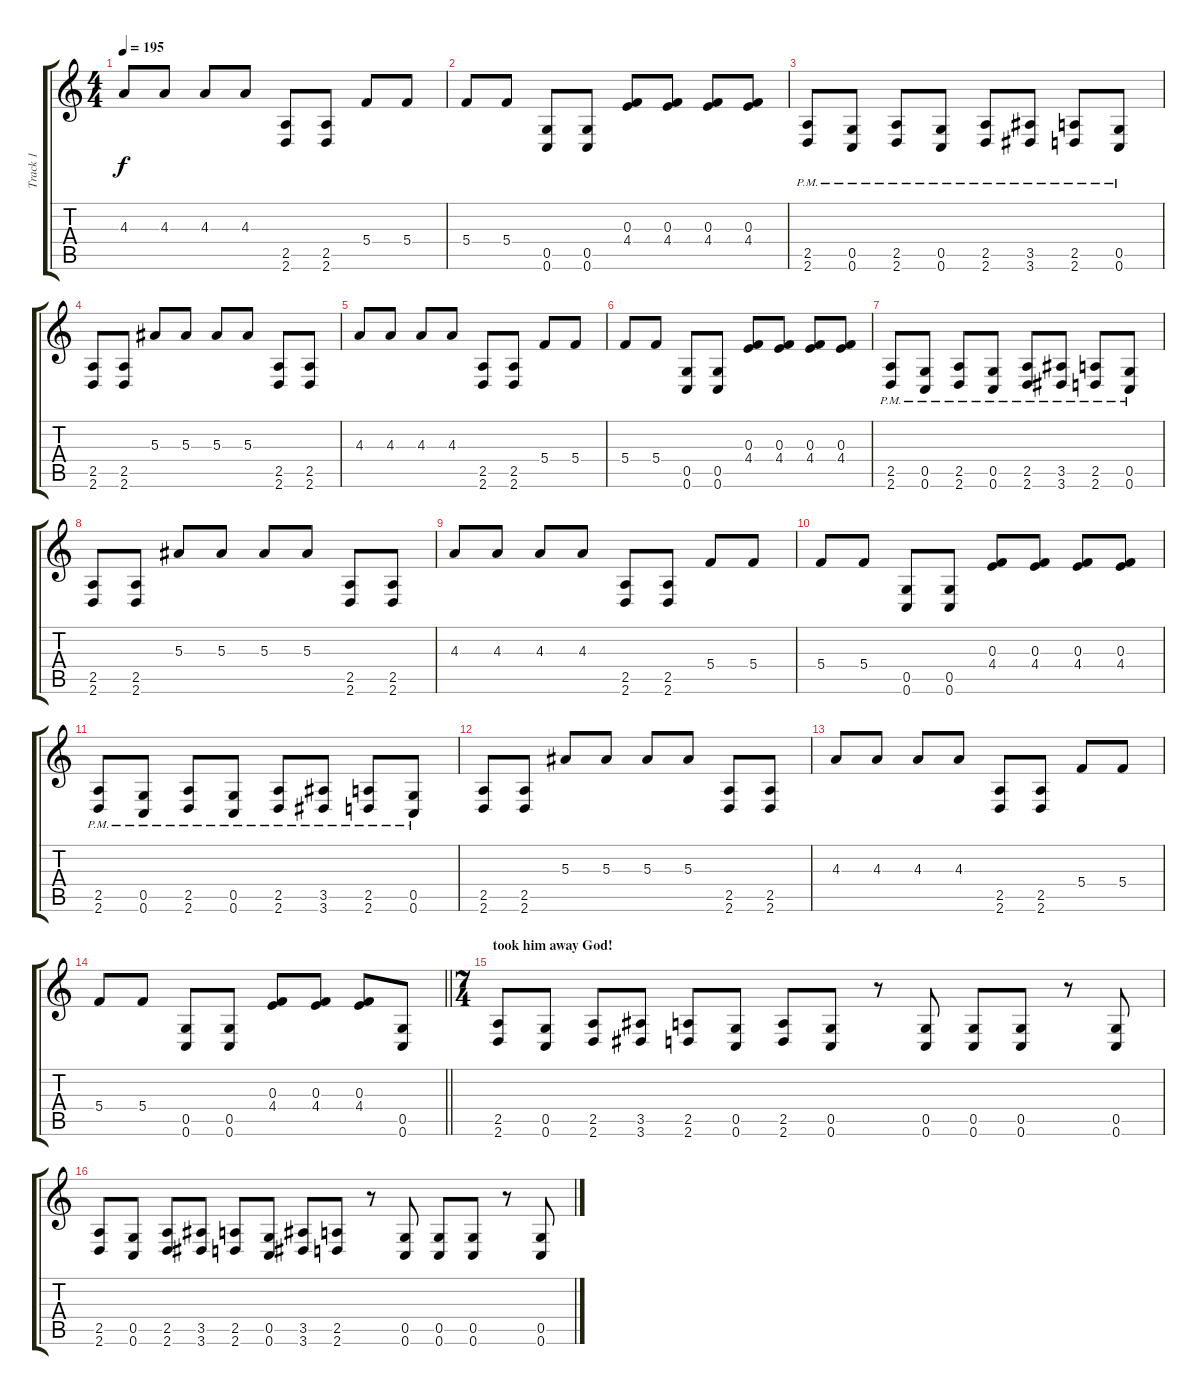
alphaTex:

\track ("Track 1" "Track 1") {instrument distortionguitar}
\staff {score tabs}
\tuning (D4 A3 F3 C3 G2 C2) {hide}
\ts (4 4)
\tempo 195
\clef g2
\ks c
4.3.8{dy f} 4.3.8 4.3.8 4.3.8 (2.5 2.6).8 (2.5 2.6).8 5.4.8 5.4.8 |
5.4.8 5.4.8 (0.5 0.6).8 (0.5 0.6).8 (0.3 4.4).8 (0.3 4.4).8 (0.3 4.4).8 (0.3 4.4).8 |
(2.5{pm} 2.6{pm}).8 (0.5{pm} 0.6{pm}).8 (2.5{pm} 2.6{pm}).8 (0.5{pm} 0.6{pm}).8 (2.5{pm} 2.6{pm}).8 (3.5{pm} 3.6{pm}).8 (2.5{pm} 2.6{pm}).8 (0.5{pm} 0.6{pm}).8 |
(2.5 2.6).8 (2.5 2.6).8 5.3.8 5.3.8 5.3.8 5.3.8 (2.5 2.6).8 (2.5 2.6).8 |
4.3.8 4.3.8 4.3.8 4.3.8 (2.5 2.6).8 (2.5 2.6).8 5.4.8 5.4.8 |
5.4.8 5.4.8 (0.5 0.6).8 (0.5 0.6).8 (0.3 4.4).8 (0.3 4.4).8 (0.3 4.4).8 (0.3 4.4).8 |
(2.5{pm} 2.6{pm}).8 (0.5{pm} 0.6{pm}).8 (2.5{pm} 2.6{pm}).8 (0.5{pm} 0.6{pm}).8 (2.5{pm} 2.6{pm}).8 (3.5{pm} 3.6{pm}).8 (2.5{pm} 2.6{pm}).8 (0.5{pm} 0.6{pm}).8 |
(2.5 2.6).8 (2.5 2.6).8 5.3.8 5.3.8 5.3.8 5.3.8 (2.5 2.6).8 (2.5 2.6).8 |
4.3.8 4.3.8 4.3.8 4.3.8 (2.5 2.6).8 (2.5 2.6).8 5.4.8 5.4.8 |
5.4.8 5.4.8 (0.5 0.6).8 (0.5 0.6).8 (0.3 4.4).8 (0.3 4.4).8 (0.3 4.4).8 (0.3 4.4).8 |
(2.5{pm} 2.6{pm}).8 (0.5{pm} 0.6{pm}).8 (2.5{pm} 2.6{pm}).8 (0.5{pm} 0.6{pm}).8 (2.5{pm} 2.6{pm}).8 (3.5{pm} 3.6{pm}).8 (2.5{pm} 2.6{pm}).8 (0.5{pm} 0.6{pm}).8 |
(2.5 2.6).8 (2.5 2.6).8 5.3.8 5.3.8 5.3.8 5.3.8 (2.5 2.6).8 (2.5 2.6).8 |
4.3.8 4.3.8 4.3.8 4.3.8 (2.5 2.6).8 (2.5 2.6).8 5.4.8 5.4.8 |
\barLineRight lightlight
5.4.8 5.4.8 (0.5 0.6).8 (0.5 0.6).8 (0.3 4.4).8 (0.3 4.4).8 (0.3 4.4).8 (0.5 0.6).8 |
\ts (7 4)
\section ("" "took him away God!")
(2.5 2.6).8 (0.5 0.6).8 (2.5 2.6).8 (3.5 3.6).8 (2.5 2.6).8 (0.5 0.6).8 (2.5 2.6).8 (0.5 0.6).8 r.8 (0.5 0.6).8 (0.5 0.6).8 (0.5 0.6).8 r.8 (0.5 0.6).8 |
(2.5 2.6).8 (0.5 0.6).8 (2.5 2.6).8 (3.5 3.6).8 (2.5 2.6).8 (0.5 0.6).8 (3.5 3.6).8 (2.5 2.6).8 r.8 (0.5 0.6).8 (0.5 0.6).8 (0.5 0.6).8 r.8 (0.5 0.6).8
